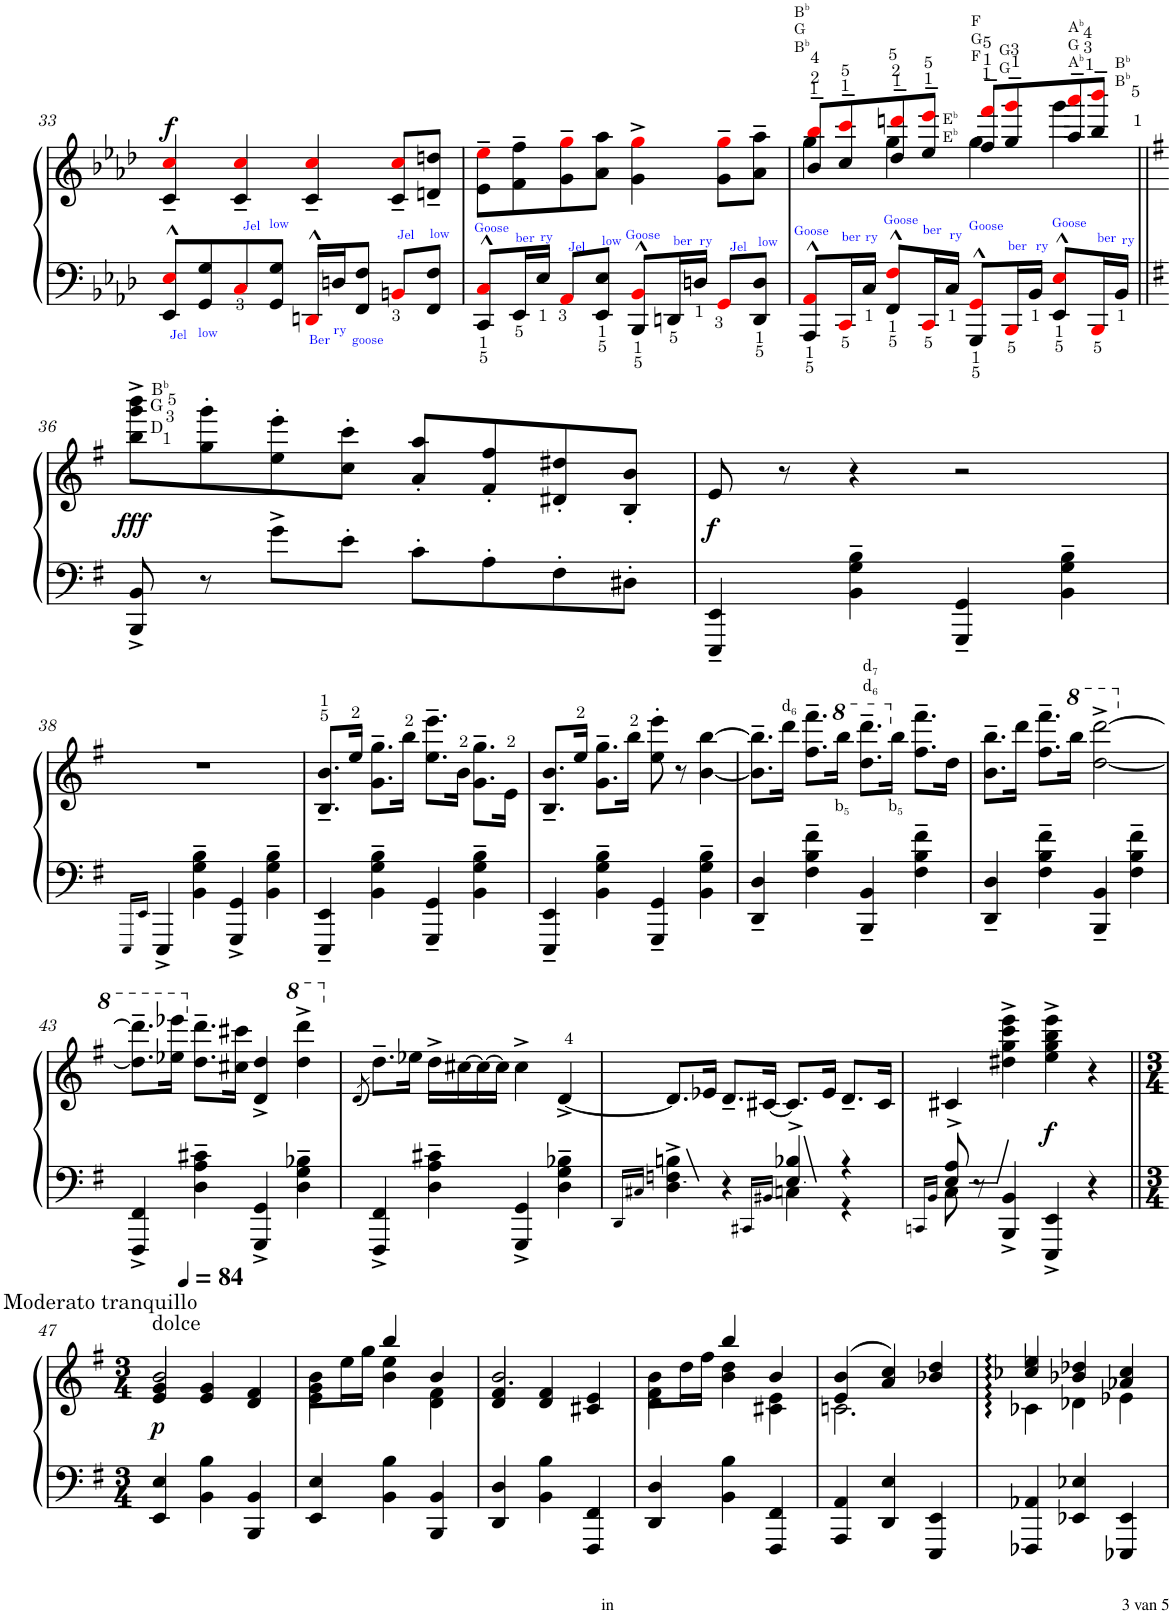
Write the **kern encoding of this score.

**kern	**kern	**dynam
*part1	*part1	*part1
*staff2	*staff1	*staff1/2
*I"Piano	*	*
*I'Pno.	*	*
!!LO:PB:g=z
*clefF4	*clefG2	*
*k[b-e-a-d-]	*k[b-e-a-d-]	*
*M4/4	*M4/4	*
=33	=33	=33
!LO:TX:b:color=#0000FF:t=Jel	!	!
!	!	!LO:DY:a
8EE-/^^ 8E-i/^^L	4c/~ 4cci/~	f
!LO:TX:b:color=#0000FF:t=low	!	!
8GG/ 8G/	.	.
!LO:TX:a:color=#0000FF:t=Jel	!	!
8Ci/	4c/~ 4cci/~	.
!LO:TX:a:color=#0000FF:t=low	!	!
8GG/ 8G/J	.	.
!LO:TX:b:color=#0000FF:t=Ber	!	!
16DDn^^i/LL	4c/~ 4cci/~	.
!LO:TX:b:color=#0000FF:t=ry	!	!
16Dn/J	.	.
!LO:TX:b:color=#0000FF:t=goose	!	!
8FF/ 8F/J	.	.
!LO:TX:a:color=#0000FF:t=Jel	!	!
8BBni/L	8c/~ 8cci/~L	.
!LO:TX:a:color=#0000FF:t=low	!	!
8FF/ 8F/J	8dn/~ 8ddn/~J	.
=34	=34	=34
!LO:TX:a:color=#0000FF:t=Goose	!	!
8CC/^^ 8Ci/^^L	8e-\~ 8ee-i\~L	.
!LO:TX:a:color=#0000FF:t=ber	!	!
16EE-/L	8f\~ 8ff\~	.
!LO:TX:a:color=#0000FF:t=ry	!	!
16E-/JJ	.	.
!LO:TX:a:color=#0000FF:t=Jel	!	!
8AA-i/L	8g\~ 8ggi\~	.
!LO:TX:a:color=#0000FF:t=low	!	!
8EE-/ 8E-/J	8a-\ 8aa-\J	.
!LO:TX:a:color=#0000FF:t=Goose	!	!
8BBB-/^^ 8BB-i/^^L	4g\^ 4ggi\^	.
!LO:TX:a:color=#0000FF:t=ber	!	!
16DDn/L	.	.
!LO:TX:a:color=#0000FF:t=ry	!	!
16Dn/JJ	.	.
!LO:TX:a:color=#0000FF:t=Jel	!	!
8GGi/L	8g\~ 8ggi\~L	.
!LO:TX:a:color=#0000FF:t=low	!	!
8DD/ 8D/J	8a-\~ 8aa-\~J	.
=35	=35	=35
*	*^	*
!	!LO:TX:a:t=B	!	!
!	!LO:TX:a:t=b	!	!
!	!LO:TX:a:t=G	!	!
!	!LO:TX:a:t=B	!	!
!	!LO:TX:a:t=b	!	!
!LO:TX:a:color=#0000FF:t=Goose	!	!	!
8AAA-/^^ 8AA-i/^^L	8b-/~ 8bb-i/~L	4gg\	.
!LO:TX:a:color=#0000FF:t=ber	!	!	!
16CCi/L	8cc/~ 8ccci/~	.	.
!LO:TX:a:color=#0000FF:t=ry	!	!	!
16C/JJ	.	.	.
!LO:TX:a:color=#0000FF:t=Goose	!	!	!
8FF/^^ 8Fi/^^L	8dd-/~ 8dddni/~	4gg\	.
!	!LO:TX:a:t=E	!	!
!	!LO:TX:a:t=b	!	!
!	!LO:TX:a:t=E	!	!
!	!LO:TX:a:t=b	!	!
!LO:TX:a:color=#0000FF:t=ber	!	!	!
16CCi/L	8ee-/~ 8eee-i/~J	.	.
!LO:TX:a:color=#0000FF:t=ry	!	!	!
16C/JJ	.	.	.
!	!LO:TX:a:t=F	!	!
!	!LO:TX:a:t=G	!	!
!	!LO:TX:a:t=F	!	!
!LO:TX:a:color=#0000FF:t=Goose	!	!	!
8GGG/^^ 8GGi/^^L	8ff/~ 8fffi/~L	4gg\	.
!	!LO:TX:a:t=G	!	!
!	!LO:TX:a:t=G	!	!
!LO:TX:a:color=#0000FF:t=ber	!	!	!
16BBB-i/L	8gg/~ 8gggi/~	.	.
!LO:TX:a:color=#0000FF:t=ry	!	!	!
16BB-/JJ	.	.	.
!	!LO:TX:a:t=A	!	!
!	!LO:TX:a:t=b	!	!
!	!LO:TX:a:t=G	!	!
!	!LO:TX:a:t=A	!	!
!	!LO:TX:a:t=b	!	!
!LO:TX:a:color=#0000FF:t=Goose	!	!	!
8EE-/^^ 8E-i/^^L	8aa-/~ 8aaa-i/~	4ggg\	.
!	!LO:TX:a:t=B	!	!
!	!LO:TX:a:t=b	!	!
!	!LO:TX:a:t=B	!	!
!	!LO:TX:a:t=b	!	!
!LO:TX:a:color=#0000FF:t=ber	!	!	!
16BBB-i/L	8bb-/~ 8bbb-i/~J	.	.
!LO:TX:a:color=#0000FF:t=ry	!	!	!
16BB-/JJ	.	.	.
*	*v	*v	*
!!LO:LB:g=z
=36||	=36||	=36||
*k[f#]	*k[f#]	*
!	!LO:TX:a:t=B	!
!	!LO:TX:a:t=b	!
!	!LO:TX:a:t=G	!
!	!LO:TX:a:t=D	!
!	!	!LO:DY:b
8BBB/^ 8BB/^	8bb\^ 8ggg\^ 8bbb\^L	fff
8r	8gg\' 8ggg\'	.
8g^\L	8ee\' 8eee\'	.
8e'\J	8cc\' 8ccc\'J	.
8c'\L	8a/' 8aa/'L	.
8A'\	8f#/' 8ff#/'	.
8F#'\	8d#X/' 8dd#X/'	.
8D#X'\J	8B/' 8b/'J	.
=37	=37	=37
!	!	!LO:DY:b
4EEE/~ 4EE/~	8e/	f
.	8r	.
4BB\~ 4G\~ 4B\~	4r	.
4GGG/~ 4GG/~	2r	.
4BB\~ 4G\~ 4B\~	.	.
!!LO:LB:g=z
=38	=38	=38
16qEEE/LL	.	.
16qEE/JJ	.	.
4EEE^/	1r	.
4BB\~ 4G\~ 4B\~	.	.
4GGG/^ 4GG/^	.	.
4BB\~ 4G\~ 4B\~	.	.
=39	=39	=39
4EEE/~ 4EE/~	8.B/~ 8.b/~L	.
.	16ee/Jk	.
4BB\~ 4G\~ 4B\~	8.g\~ 8.gg\~L	.
.	16bb\Jk	.
4GGG/~ 4GG/~	8.ee\~ 8.eee\~L	.
.	16b\Jk	.
4BB\~ 4G\~ 4B\~	8.g\~ 8.gg\~L	.
.	16e\Jk	.
=40	=40	=40
4EEE/~ 4EE/~	8.B/~ 8.b/~L	.
.	16ee/Jk	.
4BB\~ 4G\~ 4B\~	8.g\~ 8.gg\~L	.
.	16bb\Jk	.
4GGG/~ 4GG/~	8ee\' 8eee\'	.
.	8r	.
4BB\~ 4G\~ 4B\~	[4b\ [4bb\	.
=41	=41	=41
4DD/~ 4D/~	8.b\]~ 8.bb\]~L	.
!	!LO:TX:a:t=d	!
!	!LO:TX:a:t=6	!
.	16ddd\Jk	.
4F#\~ 4B\~ 4f#\~	8.ff#\~ 8.fff#\~L	.
*	*8va	*
!	!LO:TX:b:t=b	!
!	!LO:TX:b:t=5	!
.	16bbb\Jk	.
!	!LO:TX:a:t=d	!
!	!LO:TX:a:t=7	!
!	!LO:TX:a:t=d	!
!	!LO:TX:a:t=6	!
4BBB/~ 4BB/~	8.ddd\~ 8.dddd\~L	.
*	*X8va	*
!	!LO:TX:b:t=b	!
!	!LO:TX:b:t=5	!
.	16bb\Jk	.
4F#\~ 4B\~ 4f#\~	8.ff#\~ 8.fff#\~L	.
.	16dd\Jk	.
=42	=42	=42
4DD/~ 4D/~	8.b\~ 8.bb\~L	.
.	16ddd\Jk	.
4F#\~ 4B\~ 4f#\~	8.ff#\~ 8.fff#\~L	.
*	*8va	*
.	16bbb\Jk	.
4BBB/~ 4BB/~	[2ddd\^ [2dddd\^	.
4F#\~ 4B\~ 4f#\~	.	.
!!LO:LB:g=z
=43	=43	=43
*	*X8va	*
*	*8va	*
4FFF#/^ 4FF#/^	8.ddd\]~ 8.dddd\]~L	.
.	16eee-X\ 16eeee-X\Jk	.
*	*X8va	*
4D\~ 4A\~ 4c#X\~	8.dd\~ 8.ddd\~L	.
.	16cc#X\ 16ccc#X\Jk	.
4GGG/^ 4GG/^	4d/^ 4dd/^	.
*	*8va	*
4D\~ 4G\~ 4B-X\~	4ddd\^ 4dddd\^	.
=44	=44	=44
*	*X8va	*
.	(8qd/	.
4FFF#/^ 4FF#/^	8.dd~\L)	.
.	16ee-X\Jk	.
4D\~ 4A\~ 4c#X\~	16dd^\LL	.
.	[16cc#X\	.
.	16cc#\_	.
.	16cc#\JJ]	.
4GGG/^ 4GG/^	4cc#^\	.
4D\~ 4G\~ 4B-X\~	[4d^/	.
=45	=45	=45
16qDD/LL	.	.
16qC#X/JJ	.	.
*^	*	*
4D\^ 4Fn\^ 4Bn\^	2ryy	8.d/L]	.
.	.	16e-X/Jk	.
4r	.	8.d~/L	.
.	.	[16c#X/Jk	.
16qCC#X/LL	.	.	.
16qBB#X/JJ	.	.	.
4E/^ 4B-X/^	4Cn\	8.c#/L]	.
.	.	16e-/Jk	.
4r	4r	8.d~/L	.
.	.	16c#/Jk	.
=46	=46	=46	=46
16qCCn/LL	.	.	.
16qBB/JJ	.	.	.
8E/^ 8A/^	8C\	4c#X/	.
8r	2..ryy	.	.
4BBB/^ 4BB/^	.	4dd#X\^ 4gg\^ 4ccc\^ 4eee\^	.
!	!	!	!LO:DY:b
4EEE/^ 4EE/^	.	4ee\^ 4gg\^ 4bb\^ 4eee\^	f
4r	.	4r	.
*v	*v	*	*
!!LO:LB:g=z
=47||	=47||	=47||
*M3/4	*M3/4	*
*	*MM84	*
*	*^	*
!	!LO:TX:a:t=dolce	!	!
!	!LO:TX:a:t=Moderato tranquillo	!	!
!	!	!	!LO:DY:b
4EE/ 4E/	4e/ 4g/	2b/	p
4BB\ 4B\	4e/ 4g/	.	.
4BBB/ 4BB/	4d/ 4f#/	4ryy	.
=48	=48	=48	=48
4EE/ 4E/	4e\ 4g\	8b\L	.
.	.	16ee\L	.
.	.	16gg\JJ	.
4BB\ 4B\	4b\ 4ee\	4bb/	.
4BBB/ 4BB/	4d\ 4f#\	4b/	.
=49	=49	=49	=49
4DD/ 4D/	4d/ 4f#/	2.b/	.
4BB\ 4B\	4d/ 4f#/	.	.
4FFF#/ 4FF#/	4c#X/ 4e/	.	.
=50	=50	=50	=50
4DD/ 4D/	4d\ 4f#\	8b\L	.
.	.	16dd\L	.
.	.	16ff#\JJ	.
4BB\ 4B\	4b\ 4dd\	4bb/	.
4FFF#/ 4FF#/	4c#X\ 4e\	4b/	.
=51	=51	=51	=51
4AAA/ 4AA/	(4e/ 4b/	2.cn\	.
4DD/ 4E/	4a/ 4cc/)	.	.
4EEE/ 4EE/	4b-X/ 4dd/	.	.
=52	=52	=52	=52
4FFF-X/ 4AA-X/	4cc-X/ 4ee-X/	4c-X\	.
4EE-X/ 4E-X/	4b-X/ 4dd-X/	4d-X\	.
4EEE-X/ 4EE-/	4a-X/ 4cc-/	4e-X\	.
*	*v	*v	*
=	=	=
*-	*-	*-
